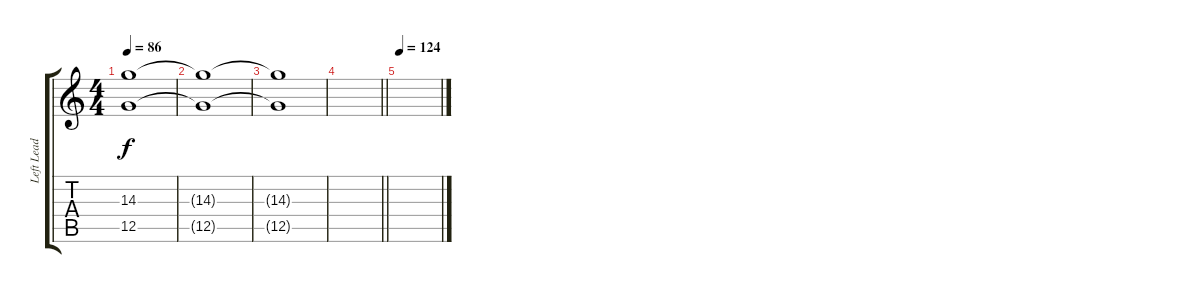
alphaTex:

\track ("Left Lead 1" "Left Lead ") {instrument distortionguitar}
\staff {score tabs}
\tuning (D4 A3 F3 C3 G2 C2) {hide}
\ts (4 4)
\tempo 86
\clef g2
\ks c
(14.3{t} 12.5{t}).1{dy f volume 0} |
(14.3{t} 12.5{t}).1 |
(14.3{t} 12.5{t}).1 |
\barLineRight lightlight
|
\section ("" "")
\tempo 124
